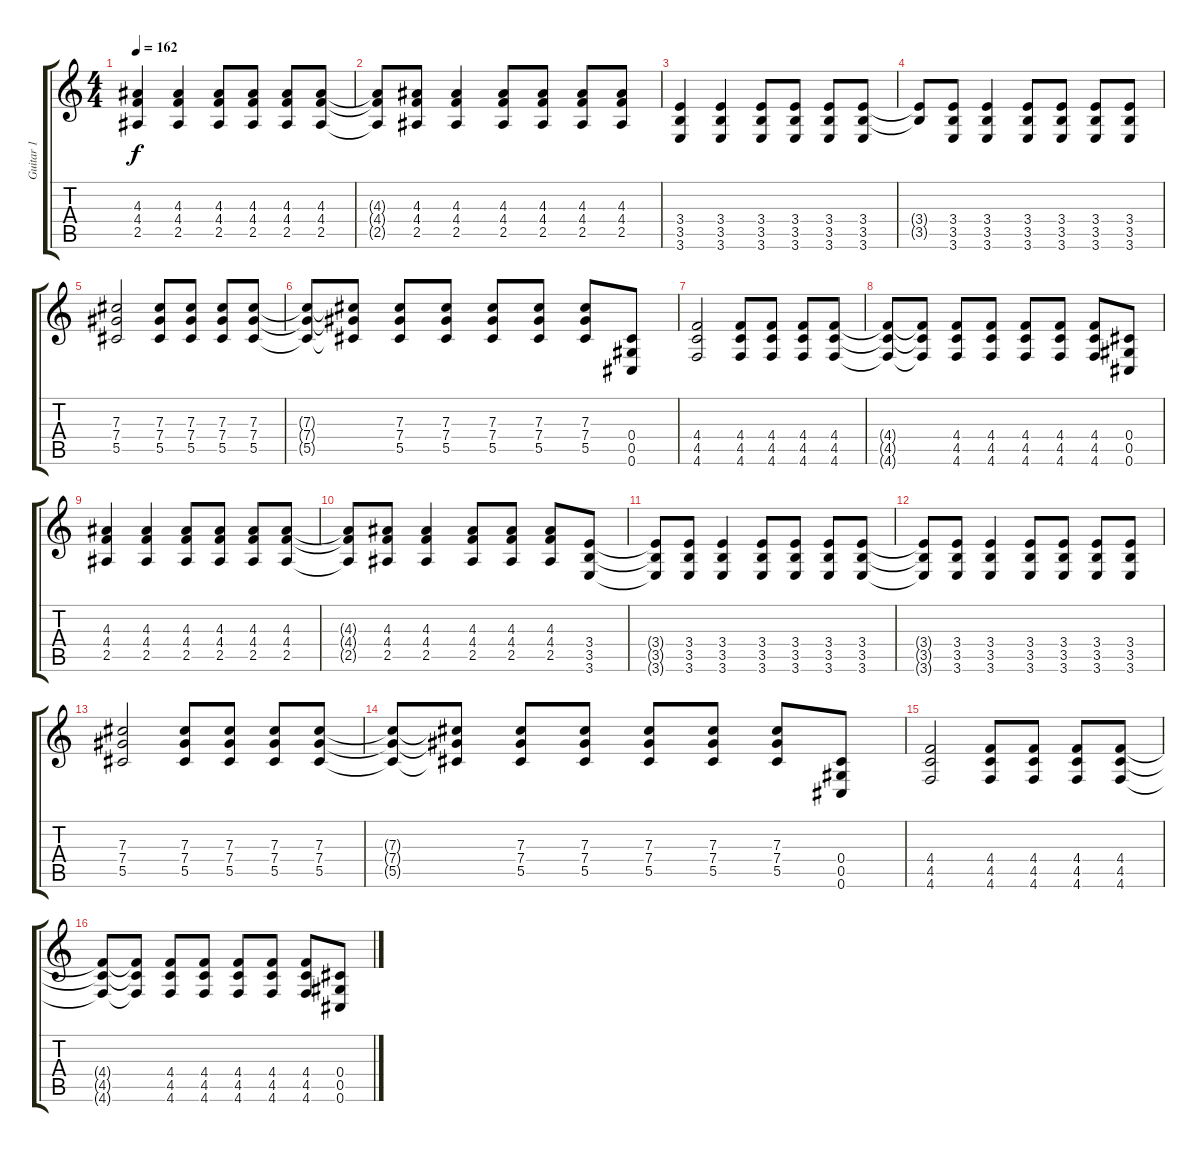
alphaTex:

\track ("Guitar 1" "Guitar 1") {instrument overdrivenguitar}
\staff {score tabs}
\tuning (Eb4 Bb3 Gb3 Db3 Ab2 Db2) {hide}
\ts (4 4)
\tempo 162
\clef g2
\ks c
(4.3 4.4 2.5).4{dy f} (4.3 4.4 2.5).4 (4.3 4.4 2.5).8 (4.3 4.4 2.5).8 (4.3 4.4 2.5).8 (4.3 4.4 2.5).8 |
(4.3{t} 4.4{t} 2.5{t}).8 (4.3 4.4 2.5).8 (4.3 4.4 2.5).4 (4.3 4.4 2.5).8 (4.3 4.4 2.5).8 (4.3 4.4 2.5).8 (4.3 4.4 2.5).8 |
(3.4 3.5 3.6).4 (3.4 3.5 3.6).4 (3.4 3.5 3.6).8 (3.4 3.5 3.6).8 (3.4 3.5 3.6).8 (3.4 3.5 3.6).8 |
(3.4{t} 3.5{t}).8 (3.4 3.5 3.6).8 (3.4 3.5 3.6).4 (3.4 3.5 3.6).8 (3.4 3.5 3.6).8 (3.4 3.5 3.6).8 (3.4 3.5 3.6).8 |
(7.3 7.4 5.5).2 (7.3 7.4 5.5).8 (7.3 7.4 5.5).8 (7.3 7.4 5.5).8 (7.3 7.4 5.5).8 |
(7.3{t} 7.4{t} 5.5{t}).8 (7.3{t} 7.4{t} 5.5{t}).8 (7.3 7.4 5.5).8 (7.3 7.4 5.5).8 (7.3 7.4 5.5).8 (7.3 7.4 5.5).8 (7.3 7.4 5.5).8 (0.4 0.5 0.6).8 |
(4.4 4.5 4.6).2 (4.4 4.5 4.6).8 (4.4 4.5 4.6).8 (4.4 4.5 4.6).8 (4.4 4.5 4.6).8 |
(4.4{t} 4.5{t} 4.6{t}).8 (4.4{t} 4.5{t} 4.6{t}).8 (4.4 4.5 4.6).8 (4.4 4.5 4.6).8 (4.4 4.5 4.6).8 (4.4 4.5 4.6).8 (4.4 4.5 4.6).8 (0.4 0.5 0.6).8 |
(4.3 4.4 2.5).4 (4.3 4.4 2.5).4 (4.3 4.4 2.5).8 (4.3 4.4 2.5).8 (4.3 4.4 2.5).8 (4.3 4.4 2.5).8 |
(4.3{t} 4.4{t} 2.5{t}).8 (4.3 4.4 2.5).8 (4.3 4.4 2.5).4 (4.3 4.4 2.5).8 (4.3 4.4 2.5).8 (4.3 4.4 2.5).8 (3.4 3.5 3.6).8 |
(3.4{t} 3.5{t} 3.6{t}).8 (3.4 3.5 3.6).8 (3.4 3.5 3.6).4 (3.4 3.5 3.6).8 (3.4 3.5 3.6).8 (3.4 3.5 3.6).8 (3.4 3.5 3.6).8 |
(3.4{t} 3.5{t} 3.6{t}).8 (3.4 3.5 3.6).8 (3.4 3.5 3.6).4 (3.4 3.5 3.6).8 (3.4 3.5 3.6).8 (3.4 3.5 3.6).8 (3.4 3.5 3.6).8 |
(7.3 7.4 5.5).2 (7.3 7.4 5.5).8 (7.3 7.4 5.5).8 (7.3 7.4 5.5).8 (7.3 7.4 5.5).8 |
(7.3{t} 7.4{t} 5.5{t}).8 (7.3{t} 7.4{t} 5.5{t}).8 (7.3 7.4 5.5).8 (7.3 7.4 5.5).8 (7.3 7.4 5.5).8 (7.3 7.4 5.5).8 (7.3 7.4 5.5).8 (0.4 0.5 0.6).8 |
(4.4 4.5 4.6).2 (4.4 4.5 4.6).8 (4.4 4.5 4.6).8 (4.4 4.5 4.6).8 (4.4 4.5 4.6).8 |
(4.4{t} 4.5{t} 4.6{t}).8 (4.4{t} 4.5{t} 4.6{t}).8 (4.4 4.5 4.6).8 (4.4 4.5 4.6).8 (4.4 4.5 4.6).8 (4.4 4.5 4.6).8 (4.4 4.5 4.6).8 (0.4 0.5 0.6).8
